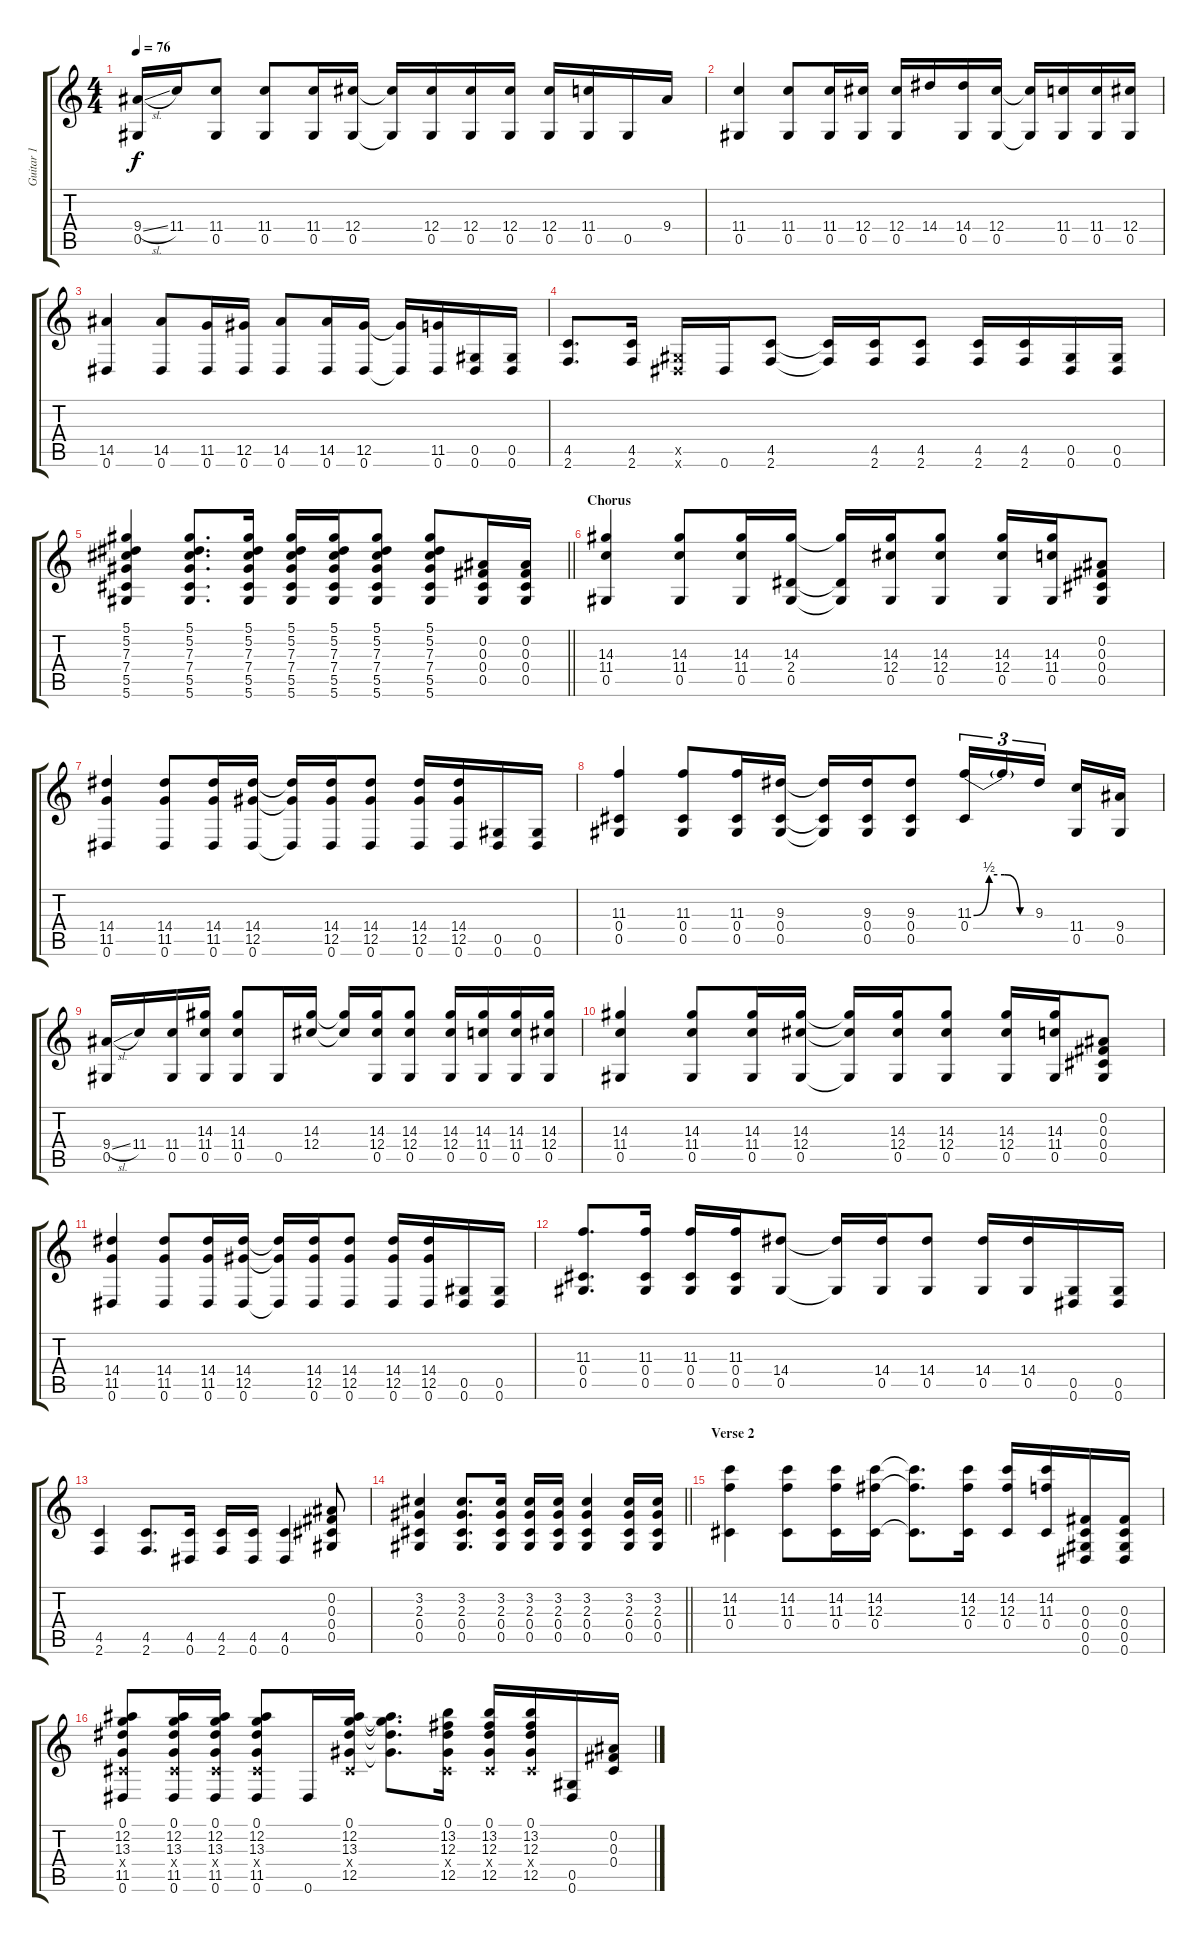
\track ("Guitar 1" "Guitar 1") {instrument overdrivenguitar}
\staff {score tabs}
\tuning (Eb4 Bb3 Gb3 Db3 Ab2 Eb2) {hide}
\ts (4 4)
\tempo 76
\clef g2
\ks c
(9.4{sl} 0.5).16{dy f} 11.4.16 (11.4 0.5).8 (11.4 0.5).8 (11.4 0.5).16 (12.4 0.5).16 (12.4{t} 0.5{t}).16 (12.4 0.5).16 (12.4 0.5).16 (12.4 0.5).16 (12.4 0.5).16 (11.4 0.5).16 0.5.16 9.4.16 |
(11.4 0.5).4 (11.4 0.5).8 (11.4 0.5).16 (12.4 0.5).16 (12.4 0.5).16 14.4.16 (14.4 0.5).16 (12.4 0.5).16 (12.4{t} 0.5{t}).16 (11.4 0.5).16 (11.4 0.5).16 (12.4 0.5).16 |
(14.5 0.6).4 (14.5 0.6).8 (11.5 0.6).16 (12.5 0.6).16 (14.5 0.6).8 (14.5 0.6).16 (12.5 0.6).16 (12.5{t} 0.6{t}).16 (11.5 0.6).16 (0.5 0.6).16 (0.5 0.6).16 |
(4.5 2.6).8{d} (4.5 2.6).16 (0.5{x} 0.6{x}).16 0.6.16 (4.5 2.6).8 (4.5{t} 2.6{t}).16 (4.5 2.6).16 (4.5 2.6).8 (4.5 2.6).16 (4.5 2.6).16 (0.5 0.6).16 (0.5 0.6).16 |
\barLineRight lightlight
(5.1 5.2 7.3 7.4 5.5 5.6).4 (5.1 5.2 7.3 7.4 5.5 5.6).8{d} (5.1 5.2 7.3 7.4 5.5 5.6).16 (5.1 5.2 7.3 7.4 5.5 5.6).16 (5.1 5.2 7.3 7.4 5.5 5.6).16 (5.1 5.2 7.3 7.4 5.5 5.6).8 (5.1 5.2 7.3 7.4 5.5 5.6).8 (0.2 0.3 0.4 0.5).16 (0.2 0.3 0.4 0.5).16 |
\section ("" "Chorus")
(14.3 11.4 0.5).4 (14.3 11.4 0.5).8 (14.3 11.4 0.5).16 (14.3 2.4 0.5).16 (14.3{t} 2.4{t} 0.5{t}).16 (14.3 12.4 0.5).16 (14.3 12.4 0.5).8 (14.3 12.4 0.5).16 (14.3 11.4 0.5).16 (0.2 0.3 0.4 0.5).8 |
(14.4 11.5 0.6).4 (14.4 11.5 0.6).8 (14.4 11.5 0.6).16 (14.4 12.5 0.6).16 (14.4{t} 12.5{t} 0.6{t}).16 (14.4 12.5 0.6).16 (14.4 12.5 0.6).8 (14.4 12.5 0.6).16 (14.4 12.5 0.6).16 (0.5 0.6).16 (0.5 0.6).16 |
(11.3 0.4 0.5).4 (11.3 0.4 0.5).8 (11.3 0.4 0.5).16 (9.3 0.4 0.5).16 (9.3{t} 0.4{t} 0.5{t}).16 (9.3 0.4 0.5).16 (9.3 0.4 0.5).8 (11.3{be (custom 0 0 15 2 30 2 45 0 60 0)} 0.4).16{tu (3 2)} 11.3{t}.16{tu (3 2)} 9.3.16{tu (3 2) beam splitsecondary} (11.4 0.5).16 (9.4 0.5).16 |
(9.4{sl} 0.5).16 11.4.16 (11.4 0.5).16 (14.3 11.4 0.5).16 (14.3 11.4 0.5).8 0.5.16 (14.3 12.4).16 (14.3{t} 12.4{t}).16 (14.3 12.4 0.5).16 (14.3 12.4 0.5).8 (14.3 12.4 0.5).16 (14.3 11.4 0.5).16 (14.3 11.4 0.5).16 (14.3 12.4 0.5).16 |
(14.3 11.4 0.5).4 (14.3 11.4 0.5).8 (14.3 11.4 0.5).16 (14.3 12.4 0.5).16 (14.3{t} 12.4{t} 0.5{t}).16 (14.3 12.4 0.5).16 (14.3 12.4 0.5).8 (14.3 12.4 0.5).16 (14.3 11.4 0.5).16 (0.2 0.3 0.4 0.5).8 |
(14.4 11.5 0.6).4 (14.4 11.5 0.6).8 (14.4 11.5 0.6).16 (14.4 12.5 0.6).16 (14.4{t} 12.5{t} 0.6{t}).16 (14.4 12.5 0.6).16 (14.4 12.5 0.6).8 (14.4 12.5 0.6).16 (14.4 12.5 0.6).16 (0.5 0.6).16 (0.5 0.6).16 |
(11.3 0.4 0.5).8{d} (11.3 0.4 0.5).16 (11.3 0.4 0.5).16 (11.3 0.4 0.5).16 (14.4 0.5).8 (14.4{t} 0.5{t}).16 (14.4 0.5).16 (14.4 0.5).8 (14.4 0.5).16 (14.4 0.5).16 (0.5 0.6).16 (0.5 0.6).16 |
(4.5 2.6).4 (4.5 2.6).8{d} (4.5 0.6).16 (4.5 2.6).16 (4.5 0.6).16 (4.5 0.6).4 (0.2 0.3 0.4 0.5).8 |
\barLineRight lightlight
(3.2 2.3 0.4 0.5).4 (3.2 2.3 0.4 0.5).8{d} (3.2 2.3 0.4 0.5).16 (3.2 2.3 0.4 0.5).16 (3.2 2.3 0.4 0.5).16 (3.2 2.3 0.4 0.5).4 (3.2 2.3 0.4 0.5).16 (3.2 2.3 0.4 0.5).16 |
\section ("" "Verse 2")
(14.2 11.3 0.4).4{instrument electricguitarclean} (14.2 11.3 0.4).8 (14.2 11.3 0.4).16 (14.2 12.3 0.4).16 (14.2{t} 12.3{t} 0.4{t}).8{d} (14.2 12.3 0.4).16 (14.2 12.3 0.4).16 (14.2 11.3 0.4).16 (0.3 0.4 0.5 0.6).16 (0.3 0.4 0.5 0.6).16 |
(0.1 12.2 13.3 0.4{x} 11.5 0.6).8 (0.1 12.2 13.3 0.4{x} 11.5 0.6).16 (0.1 12.2 13.3 0.4{x} 11.5 0.6).16 (0.1 12.2 13.3 0.4{x} 11.5 0.6).8 0.6.16 (0.1 12.2 13.3 0.4{x} 12.5).16 (0.1{t} 12.2{t} 13.3{t} 12.5{t}).8{d} (0.1 13.2 12.3 0.4{x} 12.5).16 (0.1 13.2 12.3 0.4{x} 12.5).16 (0.1 13.2 12.3 0.4{x} 12.5).16 (0.5 0.6).16 (0.2 0.3 0.4).16
